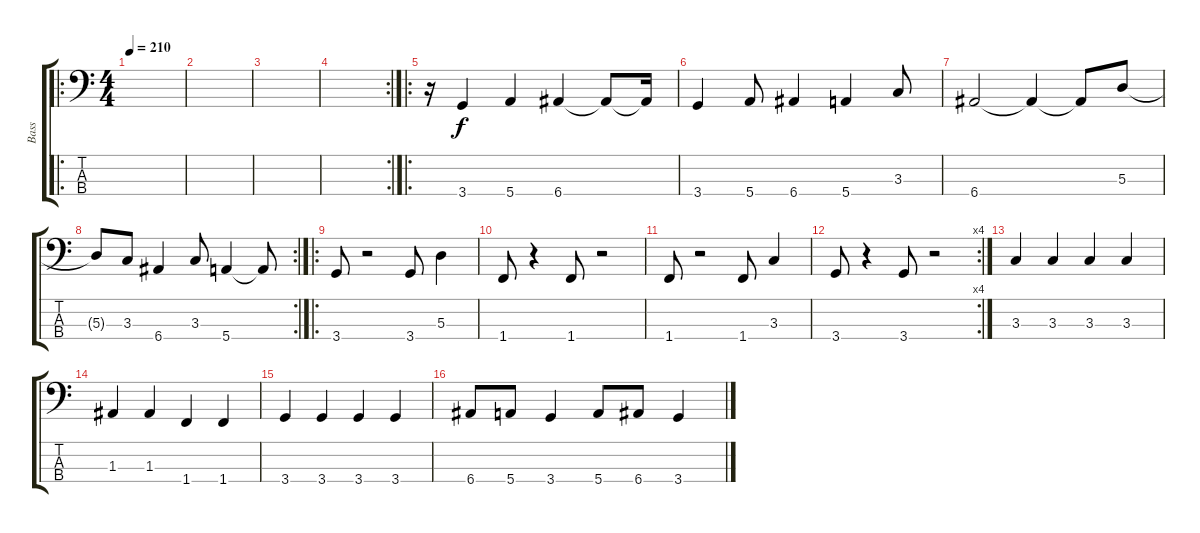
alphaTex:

\track ("Bass" "Bass") {instrument electricbasspick}
\staff {score tabs}
\tuning (G2 D2 A1 E1) {hide}
\ro
\ts (4 4)
\tempo 210
\clef f4
\ks c
|
|
|
\rc 2
|
\ro
r.16 3.4.4 5.4.4 6.4.4 6.4{t}.8 6.4{t}.16 |
3.4.4 5.4.8 6.4.4 5.4.4 3.3.8 |
6.4.2 6.4{t}.4 6.4{t}.8 5.3.8 |
\rc 2
5.3{t}.8 3.3.8 6.4.4 3.3.8 5.4.4 5.4{t}.8 |
\ro
3.4.8 r.2 3.4.8 5.3.4 |
1.4.8 r.4 1.4.8 r.2 |
1.4.8 r.2 1.4.8 3.3.4 |
\rc 4
3.4.8 r.4 3.4.8 r.2 |
3.3.4 3.3.4 3.3.4 3.3.4 |
1.3.4 1.3.4 1.4.4 1.4.4 |
3.4.4 3.4.4 3.4.4 3.4.4 |
6.4.8 5.4.8 3.4.4 5.4.8 6.4.8 3.4.4
